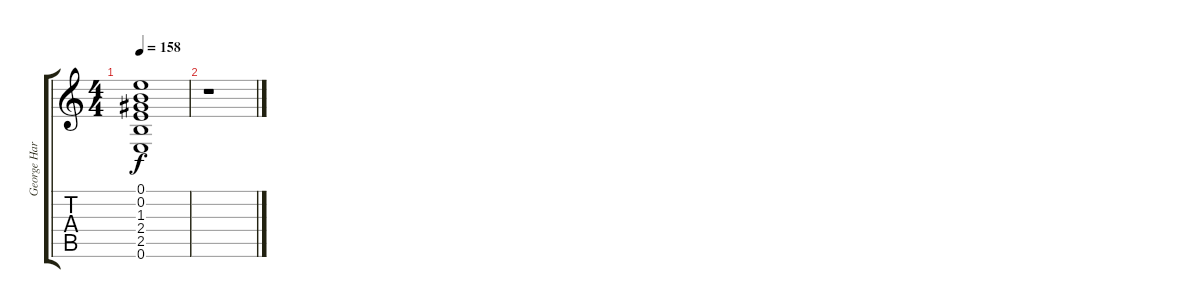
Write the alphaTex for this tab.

\track ("George Harrison" "George Har") {instrument electricguitarjazz}
\staff {score tabs}
\tuning (E4 B3 G3 D3 A2 E2) {hide}
\ts (4 4)
\tempo 158
\clef g2
\ks c
(0.1 0.2 1.3 2.4 2.5 0.6).1{dy f} |
r.1
